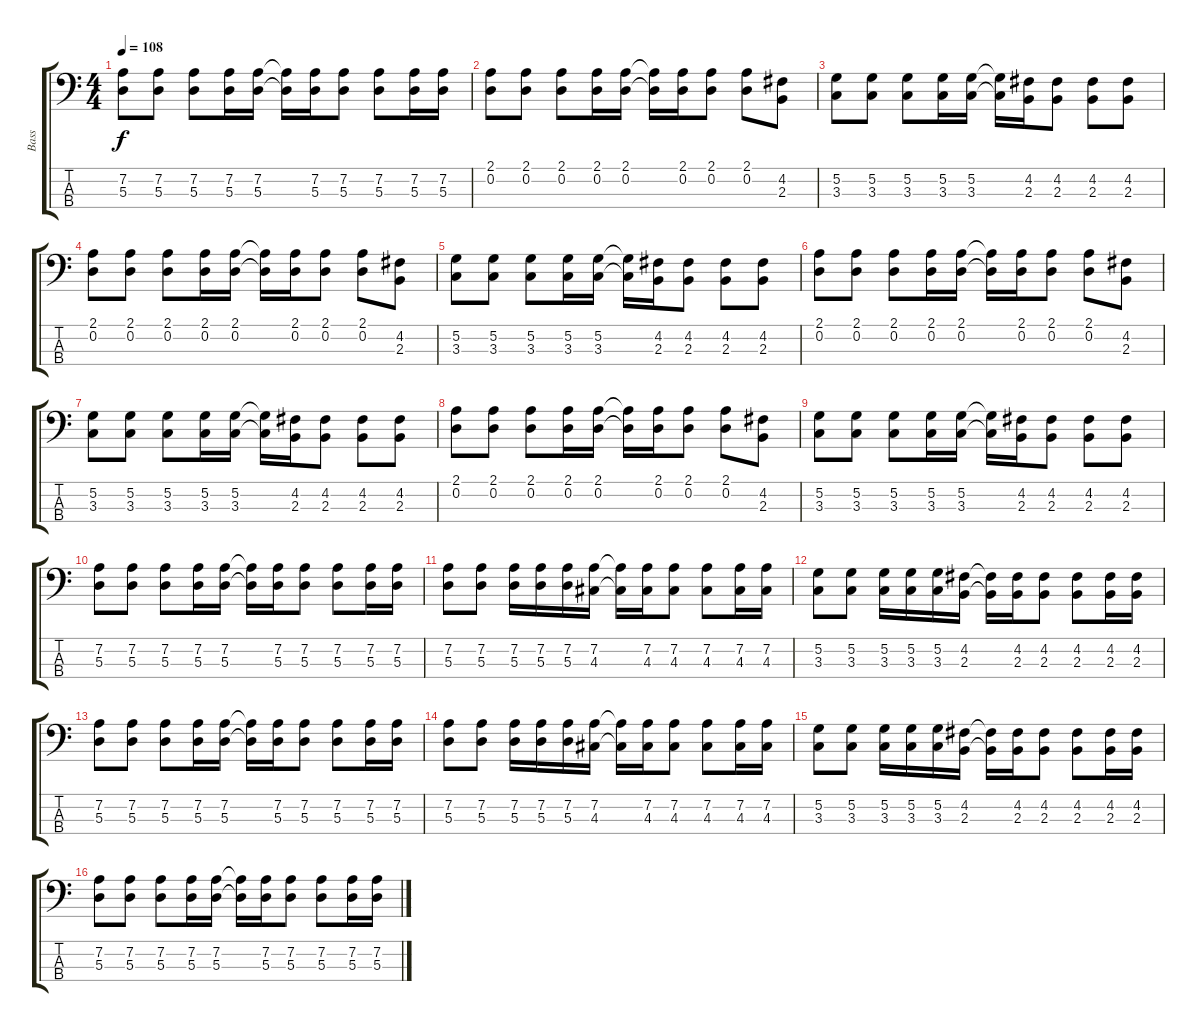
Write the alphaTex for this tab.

\track ("Bass" "Bass") {instrument electricbasspick}
\staff {score tabs}
\tuning (G2 D2 A1 E1) {hide}
\ts (4 4)
\tempo 108
\clef f4
\ks c
(7.2 5.3).8{dy f} (7.2 5.3).8 (7.2 5.3).8 (7.2 5.3).16 (7.2 5.3).16 (7.2{t} 5.3{t}).16 (7.2 5.3).16 (7.2 5.3).8 (7.2 5.3).8 (7.2 5.3).16 (7.2 5.3).16 |
(2.1 0.2).8 (2.1 0.2).8 (2.1 0.2).8 (2.1 0.2).16 (2.1 0.2).16 (2.1{t} 0.2{t}).16 (2.1 0.2).16 (2.1 0.2).8 (2.1 0.2).8 (4.2 2.3).8 |
(5.2 3.3).8 (5.2 3.3).8 (5.2 3.3).8 (5.2 3.3).16 (5.2 3.3).16 (5.2{t} 3.3{t}).16 (4.2 2.3).16 (4.2 2.3).8 (4.2 2.3).8 (4.2 2.3).8 |
(2.1 0.2).8 (2.1 0.2).8 (2.1 0.2).8 (2.1 0.2).16 (2.1 0.2).16 (2.1{t} 0.2{t}).16 (2.1 0.2).16 (2.1 0.2).8 (2.1 0.2).8 (4.2 2.3).8 |
(5.2 3.3).8 (5.2 3.3).8 (5.2 3.3).8 (5.2 3.3).16 (5.2 3.3).16 (5.2{t} 3.3{t}).16 (4.2 2.3).16 (4.2 2.3).8 (4.2 2.3).8 (4.2 2.3).8 |
(2.1 0.2).8 (2.1 0.2).8 (2.1 0.2).8 (2.1 0.2).16 (2.1 0.2).16 (2.1{t} 0.2{t}).16 (2.1 0.2).16 (2.1 0.2).8 (2.1 0.2).8 (4.2 2.3).8 |
(5.2 3.3).8 (5.2 3.3).8 (5.2 3.3).8 (5.2 3.3).16 (5.2 3.3).16 (5.2{t} 3.3{t}).16 (4.2 2.3).16 (4.2 2.3).8 (4.2 2.3).8 (4.2 2.3).8 |
(2.1 0.2).8 (2.1 0.2).8 (2.1 0.2).8 (2.1 0.2).16 (2.1 0.2).16 (2.1{t} 0.2{t}).16 (2.1 0.2).16 (2.1 0.2).8 (2.1 0.2).8 (4.2 2.3).8 |
(5.2 3.3).8 (5.2 3.3).8 (5.2 3.3).8 (5.2 3.3).16 (5.2 3.3).16 (5.2{t} 3.3{t}).16 (4.2 2.3).16 (4.2 2.3).8 (4.2 2.3).8 (4.2 2.3).8 |
(7.2 5.3).8 (7.2 5.3).8 (7.2 5.3).8 (7.2 5.3).16 (7.2 5.3).16 (7.2{t} 5.3{t}).16 (7.2 5.3).16 (7.2 5.3).8 (7.2 5.3).8 (7.2 5.3).16 (7.2 5.3).16 |
(7.2 5.3).8 (7.2 5.3).8 (7.2 5.3).16 (7.2 5.3).16 (7.2 5.3).16 (7.2 4.3).16 (7.2{t} 4.3{t}).16 (7.2 4.3).16 (7.2 4.3).8 (7.2 4.3).8 (7.2 4.3).16 (7.2 4.3).16 |
(5.2 3.3).8 (5.2 3.3).8 (5.2 3.3).16 (5.2 3.3).16 (5.2 3.3).16 (4.2 2.3).16 (4.2{t} 2.3{t}).16 (4.2 2.3).16 (4.2 2.3).8 (4.2 2.3).8 (4.2 2.3).16 (4.2 2.3).16 |
(7.2 5.3).8 (7.2 5.3).8 (7.2 5.3).8 (7.2 5.3).16 (7.2 5.3).16 (7.2{t} 5.3{t}).16 (7.2 5.3).16 (7.2 5.3).8 (7.2 5.3).8 (7.2 5.3).16 (7.2 5.3).16 |
(7.2 5.3).8 (7.2 5.3).8 (7.2 5.3).16 (7.2 5.3).16 (7.2 5.3).16 (7.2 4.3).16 (7.2{t} 4.3{t}).16 (7.2 4.3).16 (7.2 4.3).8 (7.2 4.3).8 (7.2 4.3).16 (7.2 4.3).16 |
(5.2 3.3).8 (5.2 3.3).8 (5.2 3.3).16 (5.2 3.3).16 (5.2 3.3).16 (4.2 2.3).16 (4.2{t} 2.3{t}).16 (4.2 2.3).16 (4.2 2.3).8 (4.2 2.3).8 (4.2 2.3).16 (4.2 2.3).16 |
(7.2 5.3).8 (7.2 5.3).8 (7.2 5.3).8 (7.2 5.3).16 (7.2 5.3).16 (7.2{t} 5.3{t}).16 (7.2 5.3).16 (7.2 5.3).8 (7.2 5.3).8 (7.2 5.3).16 (7.2 5.3).16
